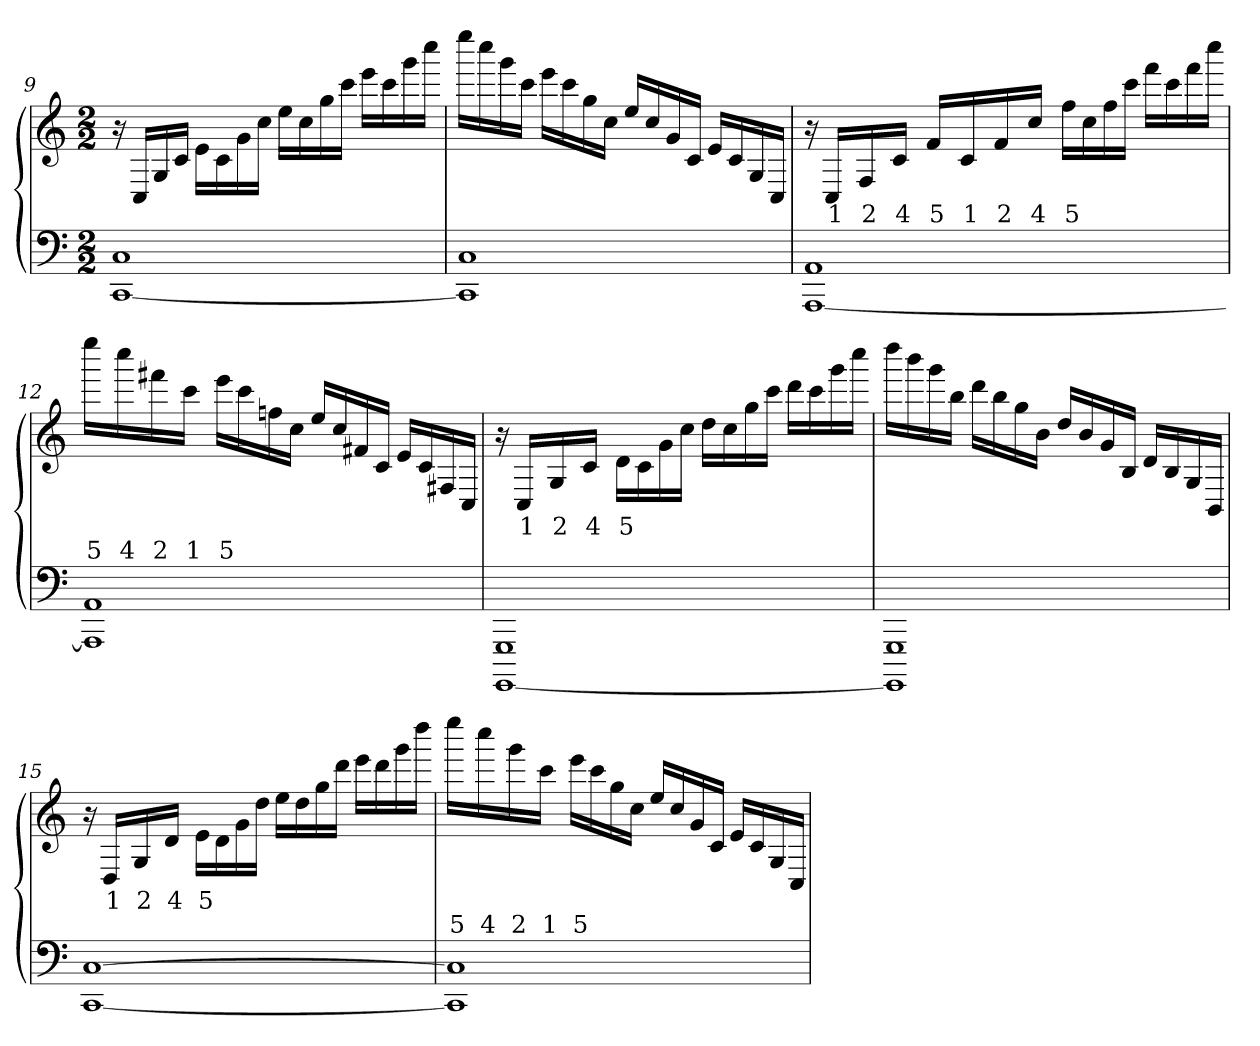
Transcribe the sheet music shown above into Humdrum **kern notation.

**kern	**kern	**text	**text
*part2	*part1	*part1	*part1
*staff2	*staff1	*staff1	*staff1
*clefF4	*clefG2	*	*
*k[]	*k[]	*	*
*M2/2	*M2/2	*	*
=9	=9	=9	=9
1C [1CC	16r	.	.
.	16CLL	.	.
.	16G	.	.
.	16cJJ	.	.
.	16e\LL	.	.
.	16c	.	.
.	16g	.	.
.	16ccJJ	.	.
.	16eeLL	.	.
.	16cc	.	.
.	16gg	.	.
.	16cccJJ	.	.
.	16eeeLL	.	.
.	16ccc	.	.
.	16ggg	.	.
.	16ccccJJ	.	.
=10	=10	=10	=10
1C 1CC]	16eeeeLL	.	.
.	16cccc	.	.
.	16ggg	.	.
.	16cccJJ	.	.
.	16eeeLL	.	.
.	16ccc	.	.
.	16gg	.	.
.	16ccJJ	.	.
.	16eeLL	.	.
.	16cc	.	.
.	16g	.	.
.	16cJJ	.	.
.	16eLL	.	.
.	16c	.	.
.	16G	.	.
.	16CJJ	.	.
=11	=11	=11	=11
1AA [1AAA	16r	.	.
.	16CLL	1	.
.	16F	2	.
.	16cJJ	4	.
.	16fLL	5	.
.	16c	1	.
.	16f	2	.
.	16ccJJ	4	.
.	16ffLL	5	.
.	16cc	.	.
.	16ff	.	.
.	16cccJJ	.	.
.	16fffLL	.	.
.	16ccc	.	.
.	16fff	.	.
.	16ccccJJ	.	.
=12	=12	=12	=12
1AA 1AAA]	16eeeeLL	.	5
.	16cccc	.	4
.	16fff#X	.	2
.	16cccJJ	.	1
.	16eeeLL	.	5
.	16ccc	.	.
.	16ffn	.	.
.	16ccJJ	.	.
.	16eeLL	.	.
.	16cc	.	.
.	16f#X	.	.
.	16cJJ	.	.
.	16eLL	.	.
.	16c	.	.
.	16F#	.	.
.	16CJJ	.	.
=13	=13	=13	=13
1GGG [1GGGG	16r	.	.
.	16CLL	1	.
.	16G	2	.
.	16cJJ	4	.
.	16d\LL	5	.
.	16c	.	.
.	16g	.	.
.	16ccJJ	.	.
.	16ddLL	.	.
.	16cc	.	.
.	16gg	.	.
.	16cccJJ	.	.
.	16dddLL	.	.
.	16ccc	.	.
.	16ggg	.	.
.	16ccccJJ	.	.
=14	=14	=14	=14
1GGG 1GGGG]	16ddddLL	.	.
.	16bbb	.	.
.	16ggg	.	.
.	16bbJJ	.	.
.	16dddLL	.	.
.	16bb	.	.
.	16gg	.	.
.	16bJJ	.	.
.	16ddLL	.	.
.	16b	.	.
.	16g	.	.
.	16BJJ	.	.
.	16dLL	.	.
.	16B	.	.
.	16G	.	.
.	16BBJJ	.	.
=15	=15	=15	=15
[1C [1CC	16r	.	.
.	16DLL	1	.
.	16G	2	.
.	16dJJ	4	.
.	16e\LL	5	.
.	16d	.	.
.	16g	.	.
.	16ddJJ	.	.
.	16eeLL	.	.
.	16dd	.	.
.	16gg	.	.
.	16dddJJ	.	.
.	16eeeLL	.	.
.	16ddd	.	.
.	16ggg	.	.
.	16ddddJJ	.	.
=16	=16	=16	=16
1C] 1CC]	16eeeeLL	.	5
.	16cccc	.	4
.	16ggg	.	2
.	16cccJJ	.	1
.	16eeeLL	.	5
.	16ccc	.	.
.	16gg	.	.
.	16ccJJ	.	.
.	16eeLL	.	.
.	16cc	.	.
.	16g	.	.
.	16cJJ	.	.
.	16eLL	.	.
.	16c	.	.
.	16G	.	.
.	16CJJ	.	.
=	=	=	=
*-	*-	*-	*-
